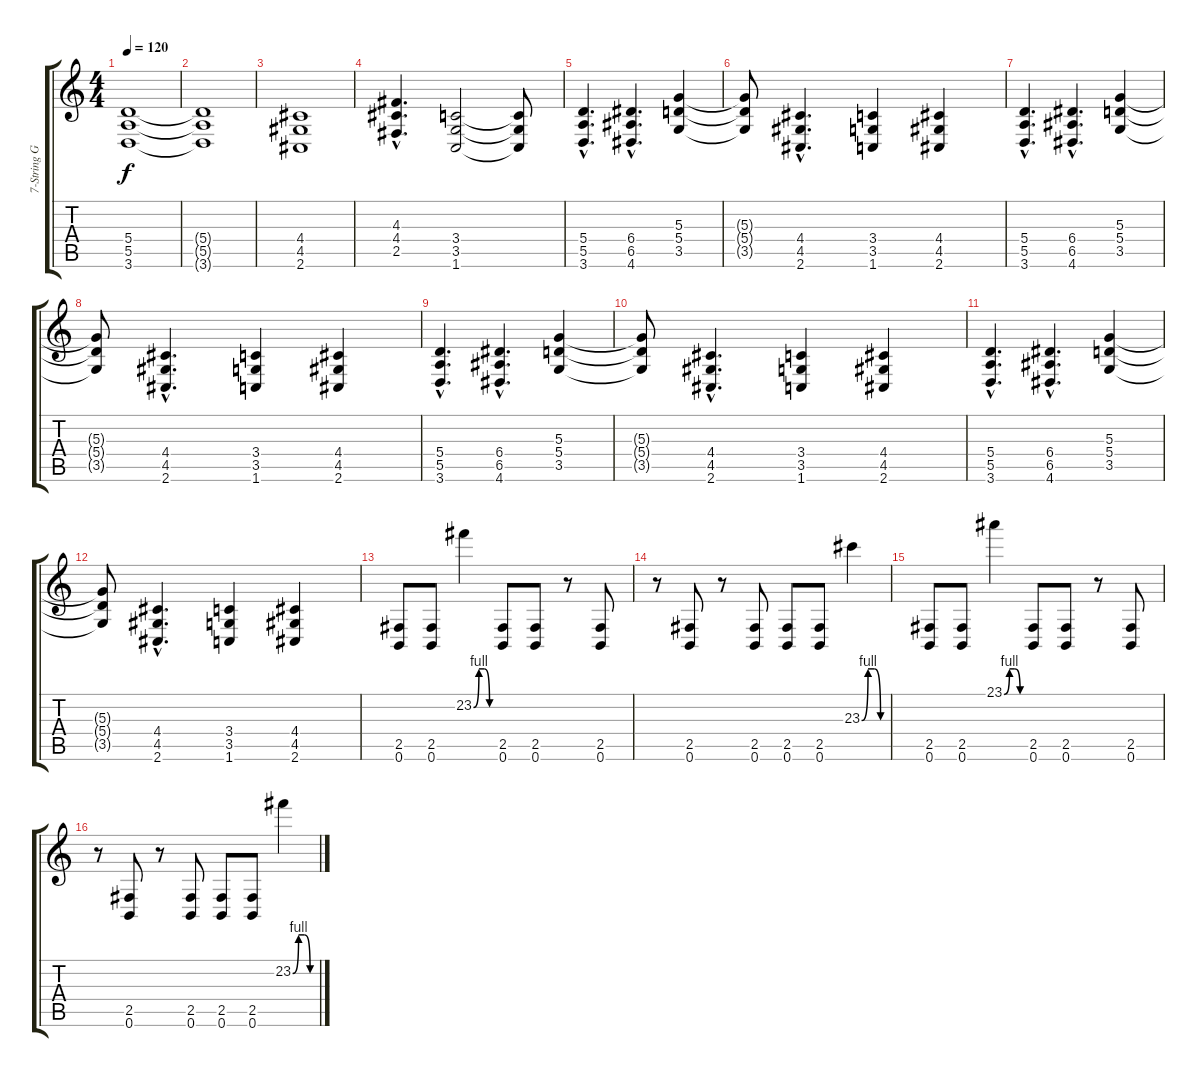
\track ("7-String Gtr.1" "7-String G") {instrument distortionguitar}
\staff {score tabs}
\tuning (B3 G3 D3 A2 E2 B1) {hide}
\ts (4 4)
\tempo 120
\clef g2
\ks c
(5.4 5.5 3.6).1{dy f} |
(5.4{t} 5.5{t} 3.6{t}).1 |
(4.4 4.5 2.6).1 |
(4.3{hac} 4.4{hac} 2.5{hac}).4{d} (3.4 3.5 1.6).2 (3.4{t} 3.5{t} 1.6{t}).8 |
(5.4{hac} 5.5{hac} 3.6{hac}).4{d} (6.4{hac} 6.5{hac} 4.6{hac}).4{d} (5.3 5.4 3.5).4 |
(5.3{t} 5.4{t} 3.5{t}).8 (4.4{hac} 4.5{hac} 2.6{hac}).4{d} (3.4 3.5 1.6).4 (4.4 4.5 2.6).4 |
(5.4{hac} 5.5{hac} 3.6{hac}).4{d} (6.4{hac} 6.5{hac} 4.6{hac}).4{d} (5.3 5.4 3.5).4 |
(5.3{t} 5.4{t} 3.5{t}).8 (4.4{hac} 4.5{hac} 2.6{hac}).4{d} (3.4 3.5 1.6).4 (4.4 4.5 2.6).4 |
(5.4{hac} 5.5{hac} 3.6{hac}).4{d} (6.4{hac} 6.5{hac} 4.6{hac}).4{d} (5.3 5.4 3.5).4 |
(5.3{t} 5.4{t} 3.5{t}).8 (4.4{hac} 4.5{hac} 2.6{hac}).4{d} (3.4 3.5 1.6).4 (4.4 4.5 2.6).4 |
(5.4{hac} 5.5{hac} 3.6{hac}).4{d} (6.4{hac} 6.5{hac} 4.6{hac}).4{d} (5.3 5.4 3.5).4 |
(5.3{t} 5.4{t} 3.5{t}).8 (4.4{hac} 4.5{hac} 2.6{hac}).4{d} (3.4 3.5 1.6).4 (4.4 4.5 2.6).4 |
(2.5 0.6).8 (2.5 0.6).8 23.2{be (custom 0 0 15 4 30 4 45 0 60 0)}.4 (2.5 0.6).8 (2.5 0.6).8 r.8 (2.5 0.6).8 |
r.8 (2.5 0.6).8 r.8 (2.5 0.6).8 (2.5 0.6).8 (2.5 0.6).8 23.3{be (custom 0 0 15 4 30 4 45 0 60 0)}.4 |
(2.5 0.6).8 (2.5 0.6).8 23.1{be (custom 0 0 15 4 30 4 45 0 60 0)}.4 (2.5 0.6).8 (2.5 0.6).8 r.8 (2.5 0.6).8 |
r.8 (2.5 0.6).8 r.8 (2.5 0.6).8 (2.5 0.6).8 (2.5 0.6).8 23.2{be (custom 0 0 15 4 30 4 45 0 60 0)}.4
